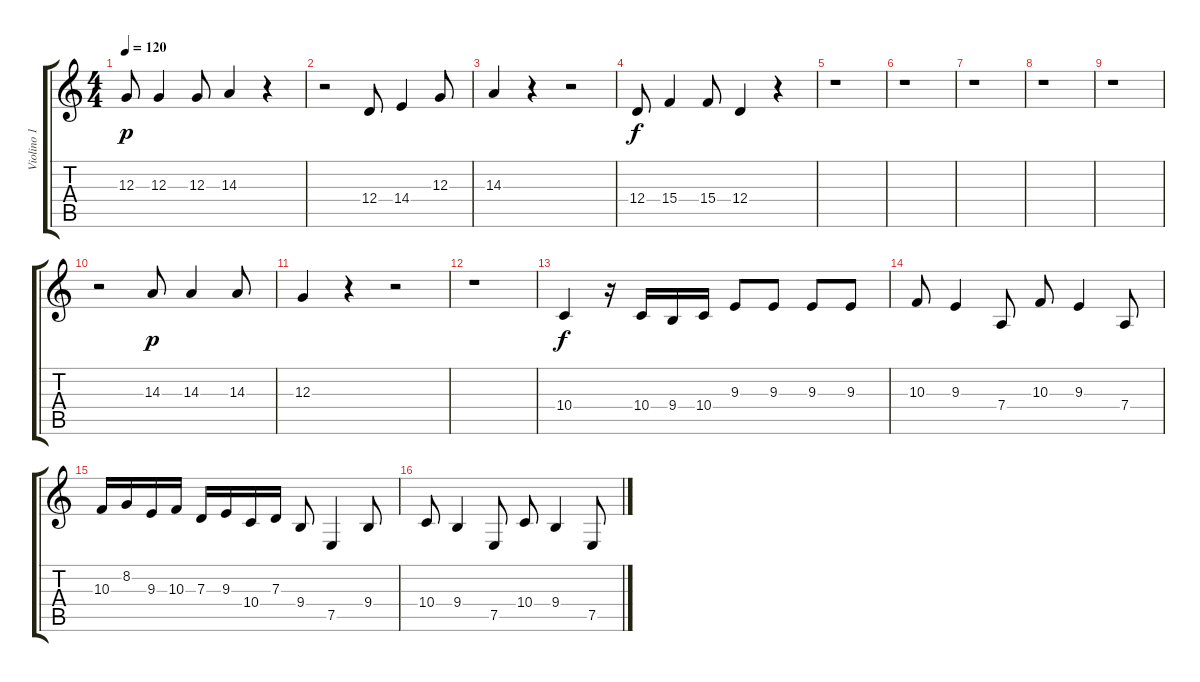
\track ("Violino 1" "Violino 1") {instrument violin}
\staff {score tabs}
\tuning (E4 B3 G3 D3 A2 E2) {hide}
\ts (4 4)
\tempo 120
\clef g2
\ks c
12.3.8{dy p} 12.3.4 12.3.8 14.3.4 r.4 |
r.2 12.4.8 14.4.4 12.3.8 |
14.3.4 r.4 r.2 |
12.4.8{dy f} 15.4.4 15.4.8 12.4.4 r.4 |
r.1 |
r.1 |
r.1 |
r.1 |
r.1 |
r.2 14.3.8{dy p} 14.3.4 14.3.8 |
12.3.4 r.4 r.2 |
r.1 |
10.4.4{dy f} r.16 10.4.16 9.4.16 10.4.16 9.3.8 9.3.8 9.3.8 9.3.8 |
10.3.8 9.3.4 7.4.8 10.3.8 9.3.4 7.4.8 |
10.3.16 8.2.16 9.3.16 10.3.16 7.3.16 9.3.16 10.4.16 7.3.16 9.4.8 7.5.4 9.4.8 |
10.4.8 9.4.4 7.5.8 10.4.8 9.4.4 7.5.8
